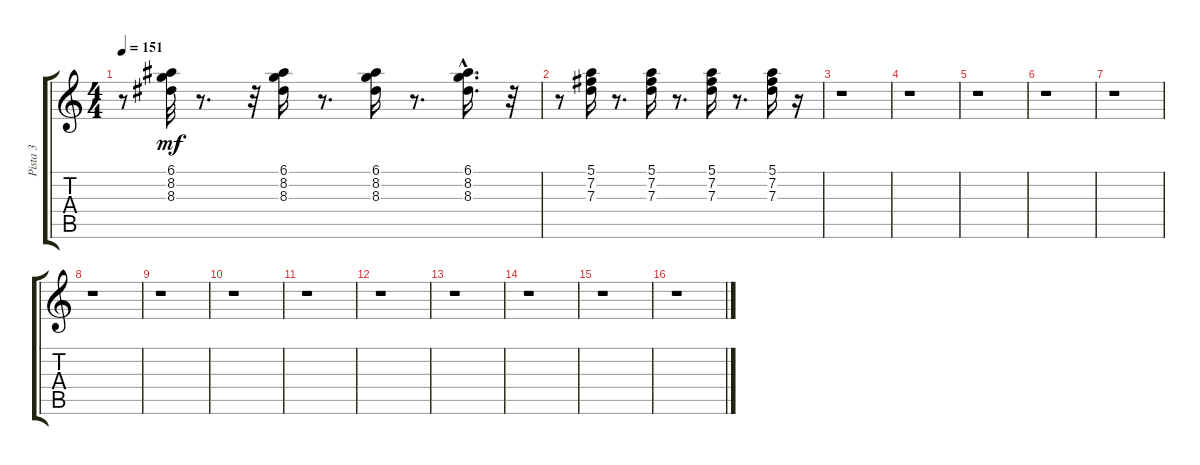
\track ("Pista 3" "Pista 3") {instrument electricguitarmuted}
\staff {score tabs}
\tuning (E4 B3 G3 D3 A2 E2) {hide}
\ts (4 4)
\tempo 151
\clef g2
\ks c
r.8{dy mf} (6.1 8.2 8.3).32 r.8{d} r.32 (6.1 8.2 8.3).16 r.8{d} (6.1 8.2 8.3).16 r.8{d} (6.1 8.2 8.3{hac}).16{d} r.32 |
r.8 (5.1 7.2 7.3).16 r.8{d} (5.1 7.2 7.3).16 r.8{d} (5.1 7.2 7.3).16 r.8{d} (5.1 7.2 7.3).16 r.16 |
r.1 |
r.1 |
r.1 |
r.1 |
r.1 |
r.1 |
r.1 |
r.1 |
r.1 |
r.1 |
r.1 |
r.1 |
r.1 |
r.1
